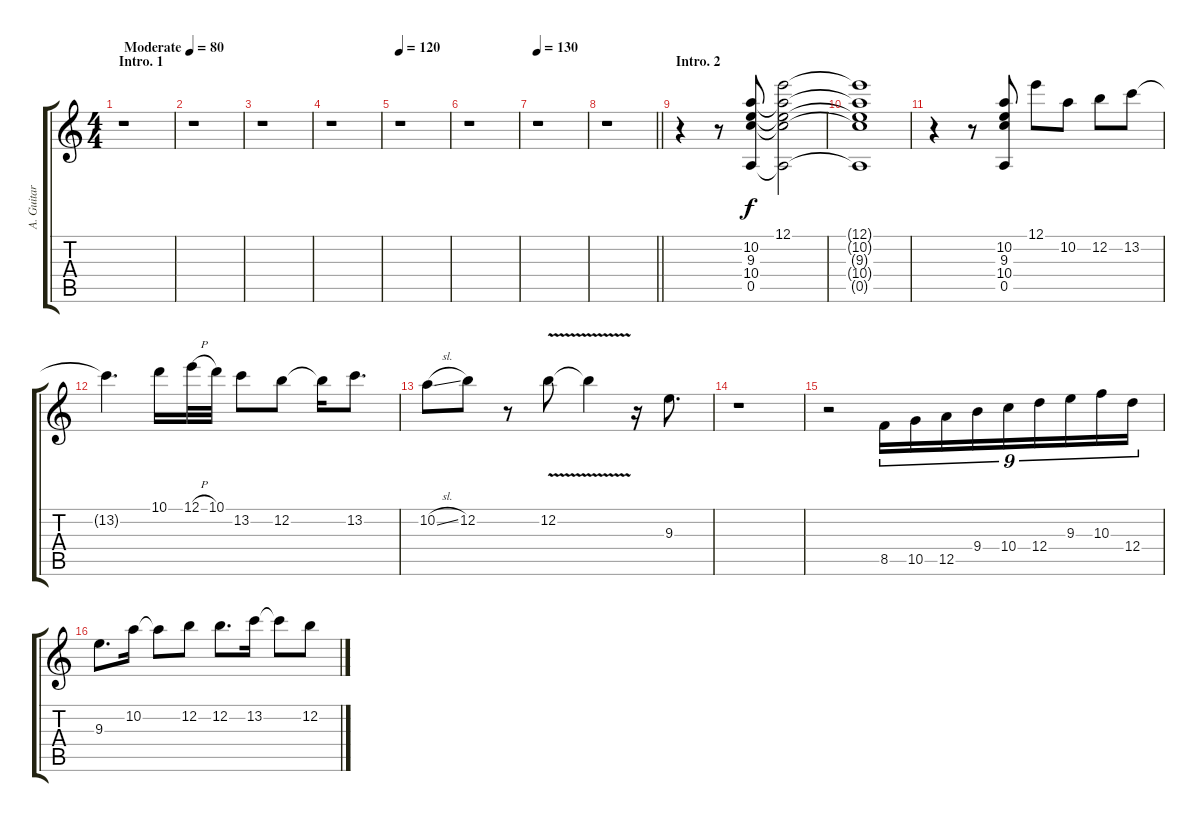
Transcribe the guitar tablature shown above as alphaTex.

\track ("A. Guitar" "A. Guitar") {instrument acousticguitarsteel}
\staff {score tabs}
\tuning (E4 B3 G3 D3 A2 E2) {hide}
\ts (4 4)
\section ("" "Intro. 1")
\tempo (80 "Moderate")
\clef g2
\ks c
r.1{dy f instrument acousticguitarsteel} |
r.1 |
r.1 |
r.1 |
\tempo 120
r.1 |
r.1 |
\tempo 130
r.1 |
\barLineRight lightlight
r.1 |
\section ("" "Intro. 2")
r.4 r.8 (10.2 9.3 10.4 0.5).8 (12.1 10.2{t} 9.3{t} 10.4{t} 0.5{t}).2 |
(12.1{t} 10.2{t} 9.3{t} 10.4{t} 0.5{t}).1 |
r.4 r.8 (10.2 9.3 10.4 0.5).8 12.1.8 10.2.8 12.2.8 13.2.8 |
13.2{t}.4{d} 10.1.16 12.1{h}.32 10.1.32 13.2.8 12.2.8 12.2{t}.16 13.2.8{d} |
10.2{sl}.8 12.2.8 r.8 12.2{v}.8 12.2{t}.4 r.16 9.3.8{d} |
r.1 |
r.2 8.5.16{tu (9 8)} 10.5.16{tu (9 8)} 12.5.16{tu (9 8)} 9.4.16{tu (9 8)} 10.4.16{tu (9 8)} 12.4.16{tu (9 8)} 9.3.16{tu (9 8)} 10.3.16{tu (9 8)} 12.4.16{tu (9 8)} |
9.3.8{d} 10.2.16 10.2{t}.8 12.2.8 12.2.8{d} 13.2.16 13.2{t}.8 12.2.8
